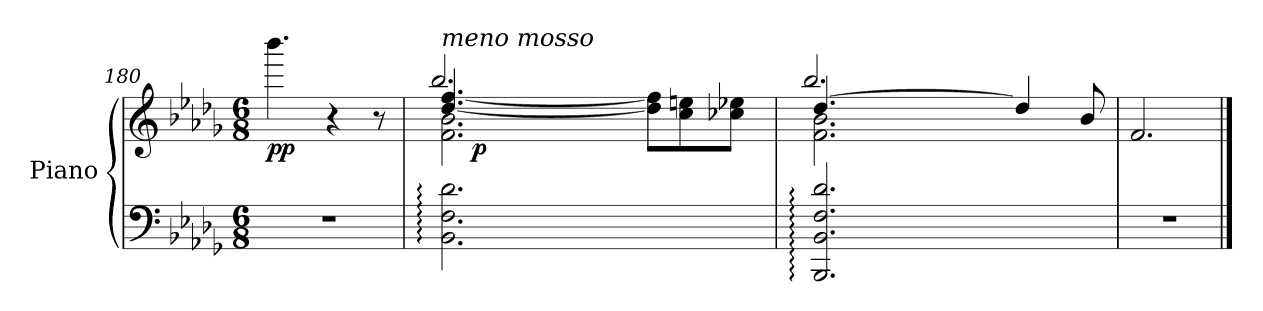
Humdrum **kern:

**kern	**kern	**dynam
*part1	*part1	*part1
*staff2	*staff1	*staff1/2
*I"Piano	*	*
*I'Pno.	*	*
*clefF4	*clefG2	*
*k[b-e-a-d-g-]	*k[b-e-a-d-g-]	*
*M6/8	*M6/8	*
=180	=180	=180
!	!	!LO:DY:b
2.r	4.bbb-\	pp
.	4r	.
.	8r	.
!!LO:LB:g=z
=181	=181	=181
*^	*^	*
*	*	*	*^	*
*	*	*	*	*^	*
*	*	*	*	*	*^	*
*	*	*	*	*	*	*^	*
!	!	!LO:TX:a:i:t=meno mosso	!	!	!	!	!	!
2.BB-\: 2.F\: 2.d-\:	64BB-!yy	2.f\ 2.b-\	[4.dd-/ [4.ff/	32.ryy	2.bb-/	16..ryy	64ryy	.
!	!	!	!	!	!	!	!	!LO:DY:b
.	64F!yy	.	.	.	.	.	2ryy	p
.	64d-!yy	.	.	.	.	.	.	.
.	2ryy	.	.	64f!yy	.	.	.	.
.	.	.	.	64b-!yy	.	.	.	.
.	.	.	.	64dd-!yy	.	.	.	.
.	.	.	.	64ff!yy	.	.	.	.
.	.	.	.	2ryy	.	64bb-!yy	.	.
.	.	.	.	.	.	2ryy	.	.
.	.	.	8dd-\] 8ff\]L	.	.	.	.	.
.	.	.	8cc\ 8een\	.	.	.	.	.
.	.	.	.	.	.	.	8...ryy	.
.	8ryy	.	.	.	.	.	.	.
.	.	.	.	8ryy	.	.	.	.
.	.	.	8cc-X\ 8ee-X\J	.	.	8ryy	.	.
.	16ryy	.	.	.	.	.	.	.
.	64ryy	.	.	64ryy	.	.	.	.
*	*	*	*	*	*	*v	*v	*
=182	=182	=182	=182	=182	=182	=182	=182
2.BBB-/: 2.BB-/: 2.F/: 2.d-/:	64BBB-!yy	[4.dd-/	2.f\ 2.b-\	16ryy	2.bb-/	16..ryy	.
.	64BB-!yy	.	.	.	.	.	.
.	64F!yy	.	.	.	.	.	.
.	64d-!yy	.	.	.	.	.	.
.	2ryy	.	.	64f!yy	.	.	.
.	.	.	.	64b-!yy	.	.	.
.	.	.	.	64dd-!yy	.	.	.
.	.	.	.	2ryy	.	64bb-!yy	.
.	.	.	.	.	.	2ryy	.
.	.	4dd-/]	.	.	.	.	.
.	8.ryy	.	.	.	.	.	.
.	.	.	.	8ryy	.	.	.
.	.	8b-/	.	.	.	8ryy	.
.	.	.	.	64ryy	.	.	.
*v	*v	*	*	*	*	*	*
*	*v	*v	*v	*v	*v	*
=183	=183	=183
2.r	2.f/	.
==	==	==
*-	*-	*-
